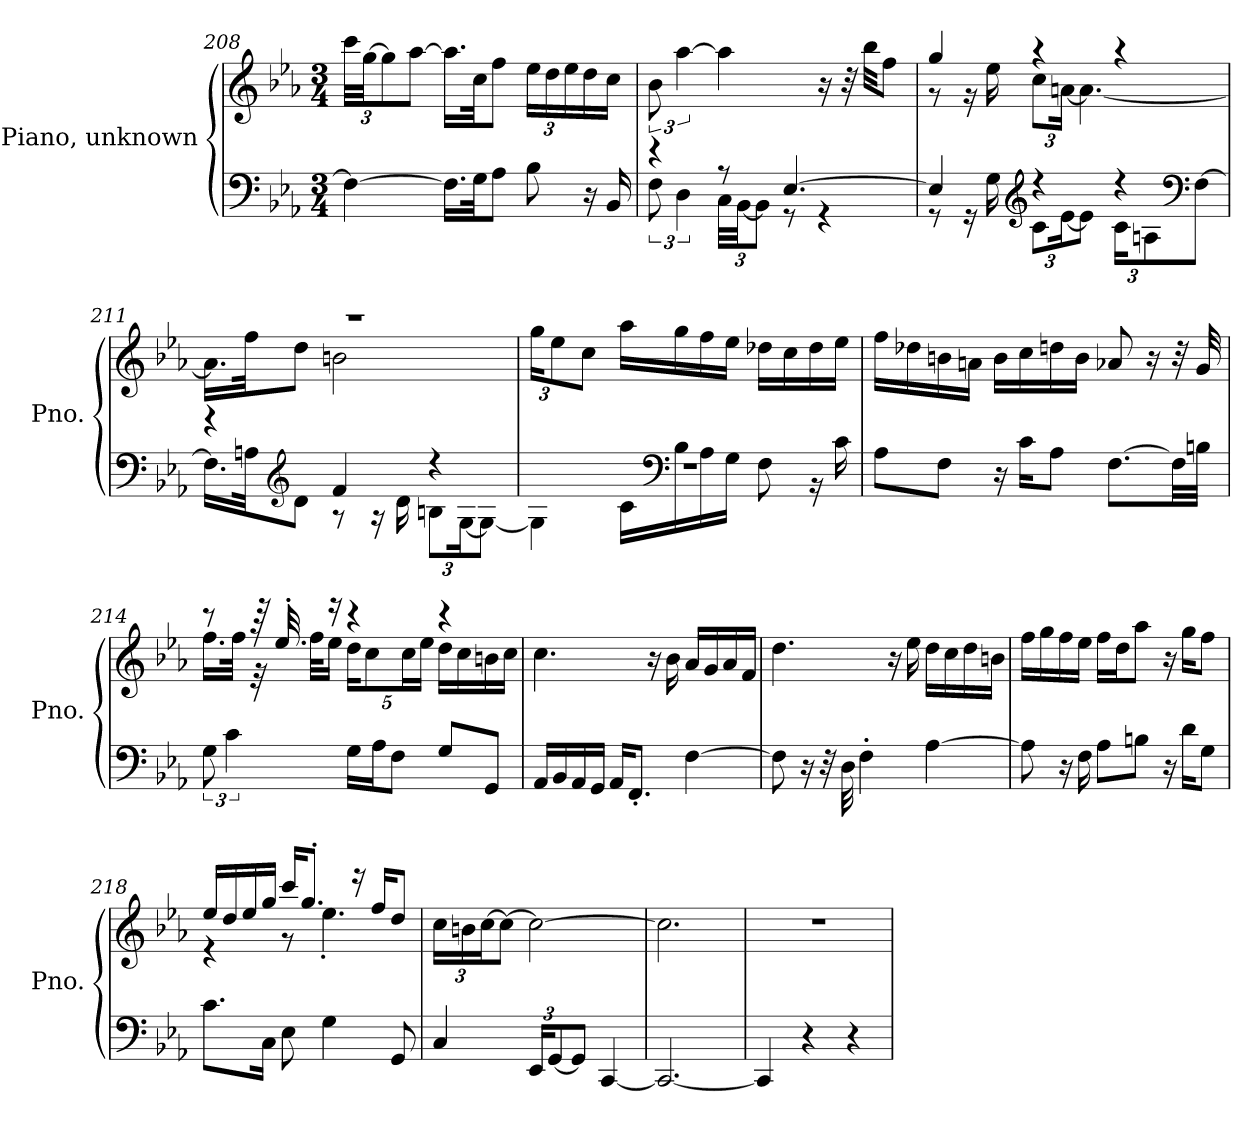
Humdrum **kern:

**kern	**kern
*part1	*part1
*staff2	*staff1
*I"Piano, unknown	*
*I'Pno.	*
*clefF4	*clefG2
*k[b-e-a-]	*k[b-e-a-]
*M3/4	*M3/4
*	*Xbrackettup
=208	=208
4F\_	48ccc\LLL
.	[48gg\JJ
.	12gg\]
.	[8aa-\J
16.F\LL]	16.aa-\LL]
32G\JK	32cc\JK
8A-\J	8ff\J
8B-\	24ee-\LL
.	24dd\
.	24ee-\
16r	16dd\
16BB-/	16cc\JJ
!!LO:LB:g=z
=209	=209
*^	*
*	*	*brackettup
4r	12F\	12b-\
.	6D\	[6aa-\
*	*Xbrackettup	*
8r	48C\LLL	4aa-\]
.	[48BB-\JJ	.
.	12BB-\J]	.
[4.E-/	8r	.
.	4r	16r
.	.	32r
.	.	32bb-\KKL
.	.	8ff\J
=210	=210	=210
*	*	*^
4E-/]	8r	4gg/	8r
.	16r	.	16r
.	16G\	.	16ee-\
*clefG2	*	*	*
*	*	*	*Xbrackettup
4r	12c\L	4r	12cc\L
.	[24e-\K	.	[24an\Jk
.	8e-\J]	.	4.a\_
4r	24c\KL	4r	.
.	12An\	.	.
*clefF4	*	*	*
.	[8F\J	.	.
=211	=211	=211	=211
4r	16.F\LL]	2.r	16.a\LL]
.	32An\JK	.	32ff\JK
*clefG2	*	*	*
.	8d\J	.	8dd\J
4f/	8r	.	2bn\
.	16r	.	.
.	16d\	.	.
4r	12Bn\L	.	.
.	[24G\K	.	.
.	8G\J_	.	.
*	*	*v	*v
!!LO:LB:g=z
=212	=212	=212
2.r	4G\]	24gg\KL
.	.	12ee-\
.	.	8cc\J
.	16c\LL	16aa-\LL
*clefF4	*	*
.	16B-\	16gg\
.	16A-\	16ff\
.	16G\JJ	16ee-\JJ
.	8F\	16dd-X\LL
.	.	16cc\
.	16r	16dd-\
.	16c\	16ee-\JJ
*v	*v	*
=213	=213
8A-\L	16ff\LL
.	16dd-X\
8F\J	16bn\
.	16an\JJ
16r	16b\LL
16c\KL	16cc\
8A-\J	16ddn\
.	16b\JJ
[8.F\L	8a-X/
.	16r
32F\LL]	32r
32Bn\JJJ	32g/
!!LO:PB:g=z
=214	=214
*brackettup	*
*	*^
12G\	8r	16.ff\LL
6c\	.	.
.	.	32ff\JJk
.	64r	32r
.	32.ee-'/	.
.	.	32ff\KLL
.	16r	16ee-\JJ
16G\LL	4r	20dd\KL
.	.	10cc\
16A-\J	.	.
8F\J	.	.
.	.	20cc\L
.	.	20ee-\JJ
8G/L	4r	16dd\LL
.	.	16cc\
8GG/J	.	16bn\
.	.	16cc\JJ
*	*v	*v
=215	=215
16AA-/LL	4.cc\
16BB-/	.
16AA-/	.
16GG/JJ	.
16AA-/KL	.
8.FF'/J	.
.	16r
.	16b-\
[4F\	16a-/LL
.	16g/
.	16a-/
.	16f/JJ
=216	=216
8F\]	4.dd\
16r	.
32r	.
32D\	.
4F'\	.
.	16r
.	16ee-\
[4A-\	16dd\LL
.	16cc\
.	16dd\
.	16bn\JJ
!!LO:LB:g=z
=217	=217
8A-\]	16ff\LL
.	16gg\
16r	16ff\
16F\	16ee-\JJ
8A-\L	16ff\LL
.	16dd\J
8Bn\J	8aa-\J
16r	16r
16d\KL	16gg\KL
8G\J	8ff\J
=218	=218
*	*^
8.c\L	16ee-/LL	4r
.	16dd/	.
.	16ee-/	.
16C\Jk	16gg/JJ	.
8E-\	16ccc/KL	8r
.	8.gg'/J	.
4G\	.	4.ee-'\
.	16r	.
.	16ff/KL	.
8GG/	8dd/J	.
*	*v	*v
=219	=219
4C/	24cc\LL
.	24bn\
.	[24cc\J
.	8cc\J_
*Xbrackettup	*
24EE-/KL	2cc\_
[12GG/	.
8GG/J]	.
[4CC/	.
=220	=220
2.CC/_	2.cc\]
=221	=221
4CC/]	2.r
4r	.
4r	.
=	=
*-	*-
